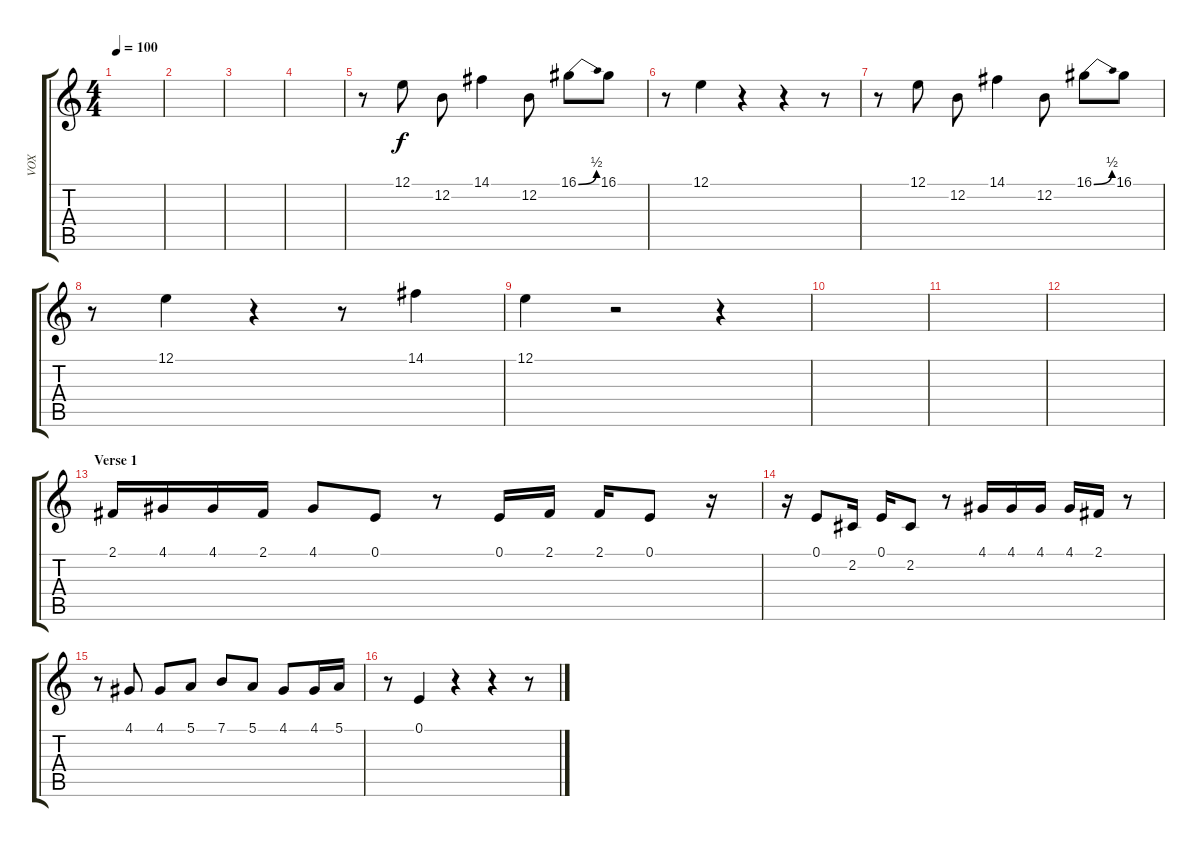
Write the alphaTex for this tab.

\track ("VOX" "VOX") {instrument lead6voice}
\staff {score tabs}
\tuning (E4 B3 G3 D3 A2 E2) {hide}
\ts (4 4)
\tempo 100
\clef g2
\ks c
|
|
|
|
r.8 12.1.8 12.2.8 14.1.4 12.2.8 16.1{be (bend 0 0 60 2)}.8 16.1.8 |
r.8 12.1.4 r.4 r.4 r.8 |
r.8 12.1.8 12.2.8 14.1.4 12.2.8 16.1{be (bend 0 0 60 2)}.8 16.1.8 |
r.8 12.1.4 r.4 r.8 14.1.4 |
12.1.4 r.2 r.4 |
|
|
|
\section ("" "Verse 1")
2.1.16 4.1.16 4.1.16 2.1.16 4.1.8 0.1.8 r.8 0.1.16 2.1.16 2.1.16 0.1.8 r.16 |
r.16 0.1.8 2.2.16 0.1.16 2.2.8 r.8 4.1.16 4.1.16 4.1.16 4.1.16 2.1.16 r.8 |
r.8 4.1.8 4.1.8 5.1.8 7.1.8 5.1.8 4.1.8 4.1.16 5.1.16 |
r.8 0.1.4 r.4 r.4 r.8
